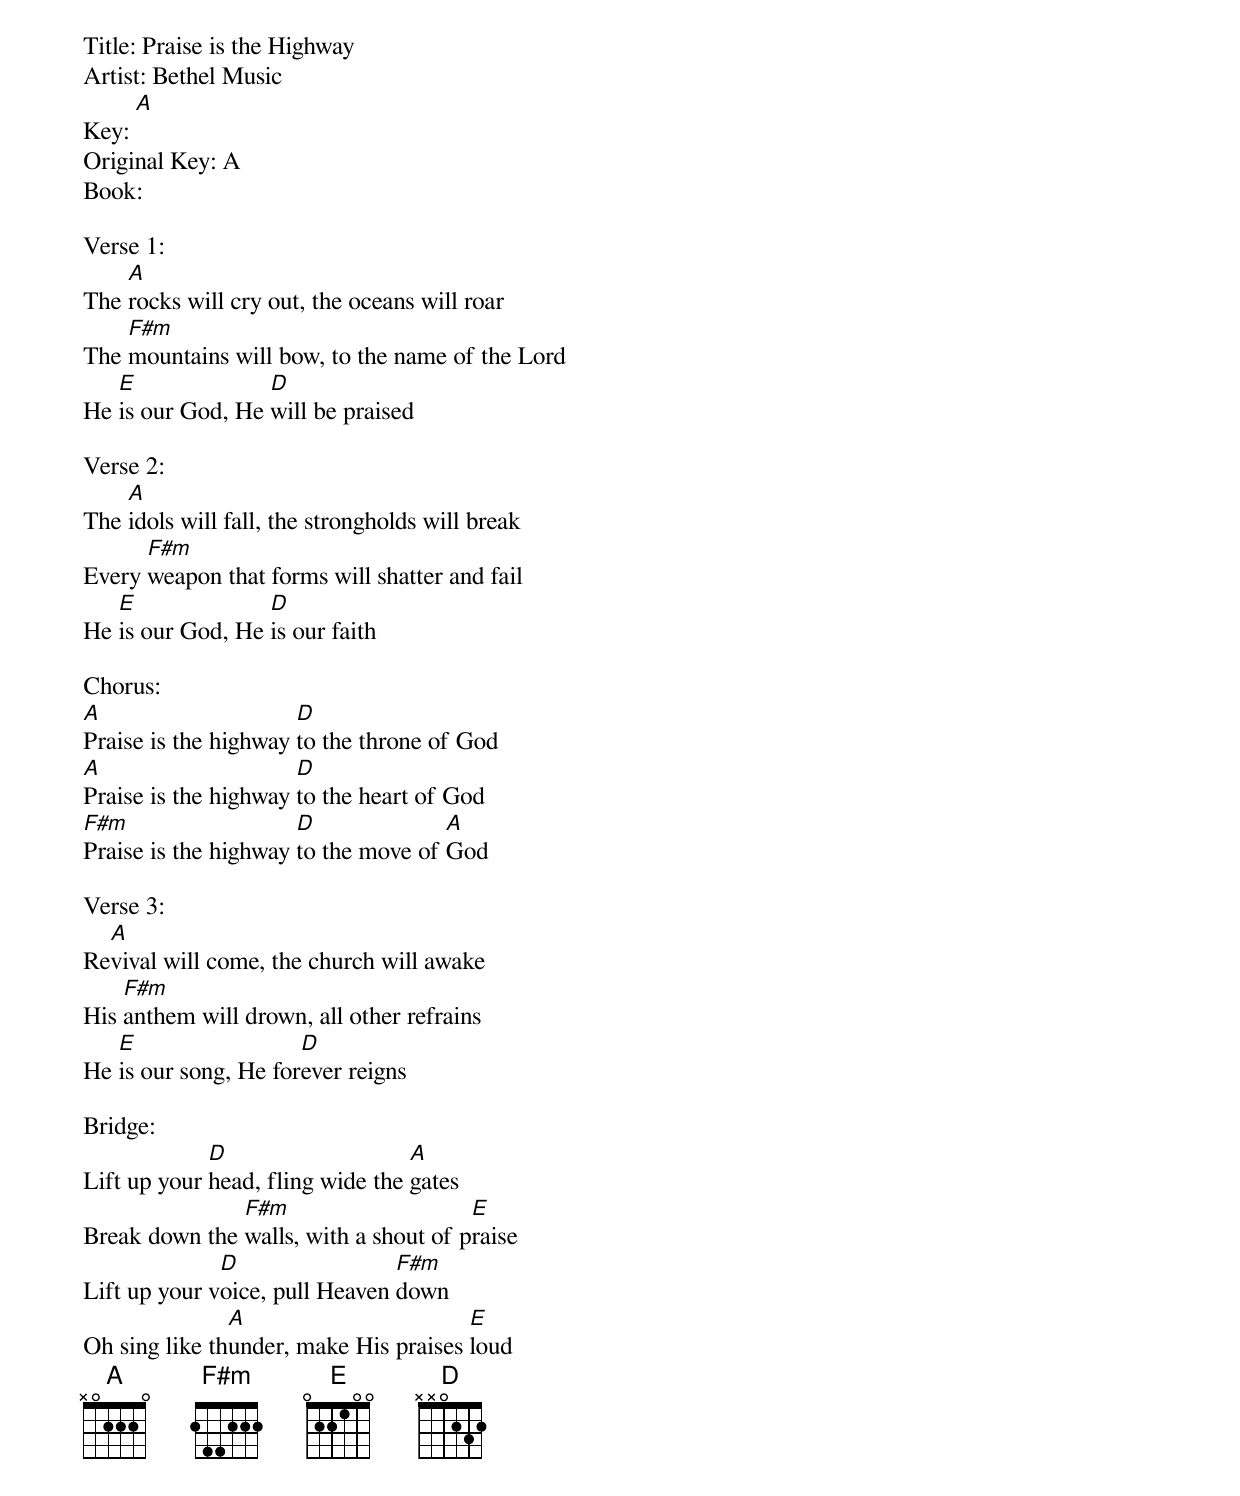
Title: Praise is the Highway
Artist: Bethel Music
Key: [A]
Original Key: A
Book:

Verse 1:
The [A]rocks will cry out, the oceans will roar
The [F#m]mountains will bow, to the name of the Lord
He [E]is our God, He [D]will be praised

Verse 2:
The [A]idols will fall, the strongholds will break
Every [F#m]weapon that forms will shatter and fail
He [E]is our God, He [D]is our faith

Chorus:
[A]Praise is the highway [D]to the throne of God
[A]Praise is the highway [D]to the heart of God
[F#m]Praise is the highway [D]to the move of [A]God

Verse 3:
Re[A]vival will come, the church will awake
His [F#m]anthem will drown, all other refrains
He [E]is our song, He for[D]ever reigns

Bridge:
Lift up your [D]head, fling wide the [A]gates
Break down the [F#m]walls, with a shout of p[E]raise
Lift up your v[D]oice, pull Heaven [F#m]down
Oh sing like th[A]under, make His praises [E]loud
